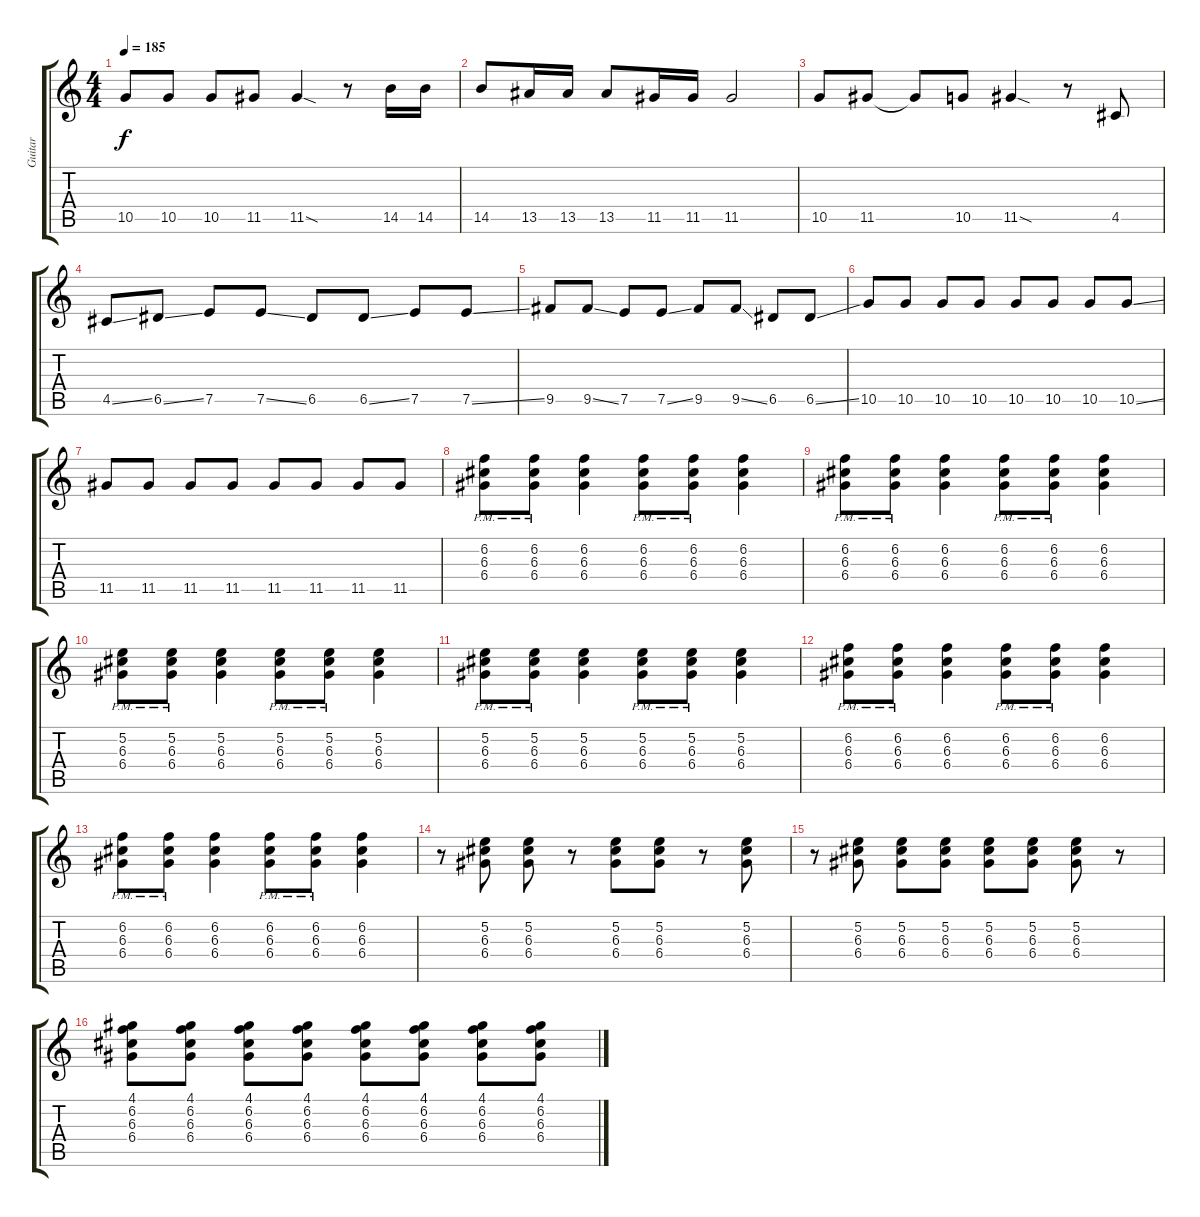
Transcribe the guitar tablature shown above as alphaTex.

\track ("Guitar" "Guitar") {instrument overdrivenguitar}
\staff {score tabs}
\tuning (E4 B3 G3 D3 A2 E2) {hide}
\ts (4 4)
\tempo 185
\clef g2
\ks c
10.5.8{dy f} 10.5.8 10.5.8 11.5.8 11.5{sod}.4 r.8 14.5.16 14.5.16 |
14.5.8 13.5.16 13.5.16 13.5.8 11.5.16 11.5.16 11.5.2 |
10.5.8 11.5.8 11.5{t}.8 10.5.8 11.5{sod}.4 r.8 4.5.8 |
4.5{ss}.8 6.5{ss}.8 7.5.8 7.5{ss}.8 6.5.8 6.5{ss}.8 7.5.8 7.5{ss}.8 |
9.5.8 9.5{ss}.8 7.5.8 7.5{ss}.8 9.5.8 9.5{ss}.8 6.5.8 6.5{ss}.8 |
10.5.8 10.5.8 10.5.8 10.5.8 10.5.8 10.5.8 10.5.8 10.5{ss}.8 |
11.5.8 11.5.8 11.5.8 11.5.8 11.5.8 11.5.8 11.5.8 11.5.8 |
(6.2{pm} 6.3{pm} 6.4{pm}).8 (6.2{pm} 6.3{pm} 6.4{pm}).8 (6.2 6.3 6.4).4 (6.2{pm} 6.3{pm} 6.4{pm}).8 (6.2{pm} 6.3{pm} 6.4{pm}).8 (6.2 6.3 6.4).4 |
(6.2{pm} 6.3{pm} 6.4{pm}).8 (6.2{pm} 6.3{pm} 6.4{pm}).8 (6.2 6.3 6.4).4 (6.2{pm} 6.3{pm} 6.4{pm}).8 (6.2{pm} 6.3{pm} 6.4{pm}).8 (6.2 6.3 6.4).4 |
(5.2{pm} 6.3{pm} 6.4{pm}).8 (5.2{pm} 6.3{pm} 6.4{pm}).8 (5.2 6.3 6.4).4 (5.2{pm} 6.3{pm} 6.4{pm}).8 (5.2{pm} 6.3{pm} 6.4{pm}).8 (5.2 6.3 6.4).4 |
(5.2{pm} 6.3{pm} 6.4{pm}).8 (5.2{pm} 6.3{pm} 6.4{pm}).8 (5.2 6.3 6.4).4 (5.2{pm} 6.3{pm} 6.4{pm}).8 (5.2{pm} 6.3{pm} 6.4{pm}).8 (5.2 6.3 6.4).4 |
(6.2{pm} 6.3{pm} 6.4{pm}).8 (6.2{pm} 6.3{pm} 6.4{pm}).8 (6.2 6.3 6.4).4 (6.2{pm} 6.3{pm} 6.4{pm}).8 (6.2{pm} 6.3{pm} 6.4{pm}).8 (6.2 6.3 6.4).4 |
(6.2{pm} 6.3{pm} 6.4{pm}).8 (6.2{pm} 6.3{pm} 6.4{pm}).8 (6.2 6.3 6.4).4 (6.2{pm} 6.3{pm} 6.4{pm}).8 (6.2{pm} 6.3{pm} 6.4{pm}).8 (6.2 6.3 6.4).4 |
r.8 (5.2 6.3 6.4).8 (5.2 6.3 6.4).8 r.8 (5.2 6.3 6.4).8 (5.2 6.3 6.4).8 r.8 (5.2 6.3 6.4).8 |
r.8 (5.2 6.3 6.4).8 (5.2 6.3 6.4).8 (5.2 6.3 6.4).8 (5.2 6.3 6.4).8 (5.2 6.3 6.4).8 (5.2 6.3 6.4).8 r.8 |
(4.1 6.2 6.3 6.4).8 (4.1 6.2 6.3 6.4).8 (4.1 6.2 6.3 6.4).8 (4.1 6.2 6.3 6.4).8 (4.1 6.2 6.3 6.4).8 (4.1 6.2 6.3 6.4).8 (4.1 6.2 6.3 6.4).8 (4.1 6.2 6.3 6.4).8
